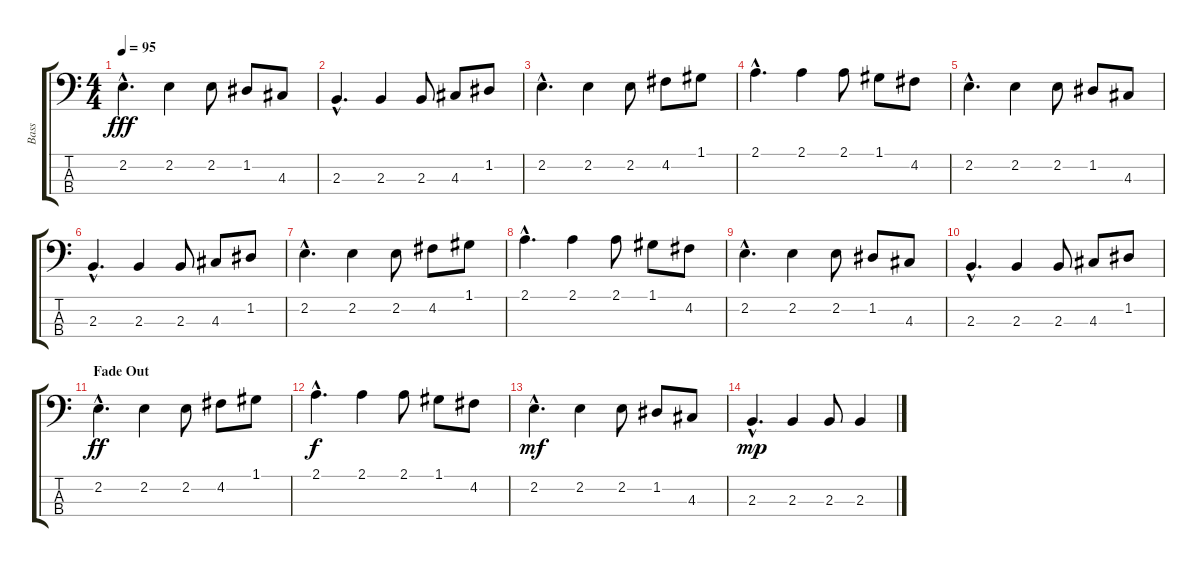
\track ("Bass" "Bass") {instrument electricbassfinger}
\staff {score tabs}
\tuning (G2 D2 A1 E1) {hide}
\ts (4 4)
\tempo 95
\clef f4
\ks c
2.2{hac}.4{d dy fff} 2.2.4 2.2.8 1.2.8 4.3.8 |
2.3{hac}.4{d} 2.3.4 2.3.8 4.3.8 1.2.8 |
2.2{hac}.4{d} 2.2.4 2.2.8 4.2.8 1.1.8 |
2.1{hac}.4{d} 2.1.4 2.1.8 1.1.8 4.2.8 |
2.2{hac}.4{d} 2.2.4 2.2.8 1.2.8 4.3.8 |
2.3{hac}.4{d} 2.3.4 2.3.8 4.3.8 1.2.8 |
2.2{hac}.4{d} 2.2.4 2.2.8 4.2.8 1.1.8 |
2.1{hac}.4{d} 2.1.4 2.1.8 1.1.8 4.2.8 |
2.2{hac}.4{d} 2.2.4 2.2.8 1.2.8 4.3.8 |
2.3{hac}.4{d} 2.3.4 2.3.8 4.3.8 1.2.8 |
\section ("" "Fade Out")
2.2{hac}.4{d dy ff} 2.2.4 2.2.8 4.2.8 1.1.8 |
2.1{hac}.4{d dy f} 2.1.4 2.1.8 1.1.8 4.2.8 |
2.2{hac}.4{d dy mf} 2.2.4 2.2.8 1.2.8 4.3.8 |
2.3{hac}.4{d dy mp} 2.3.4 2.3.8 2.3.4
